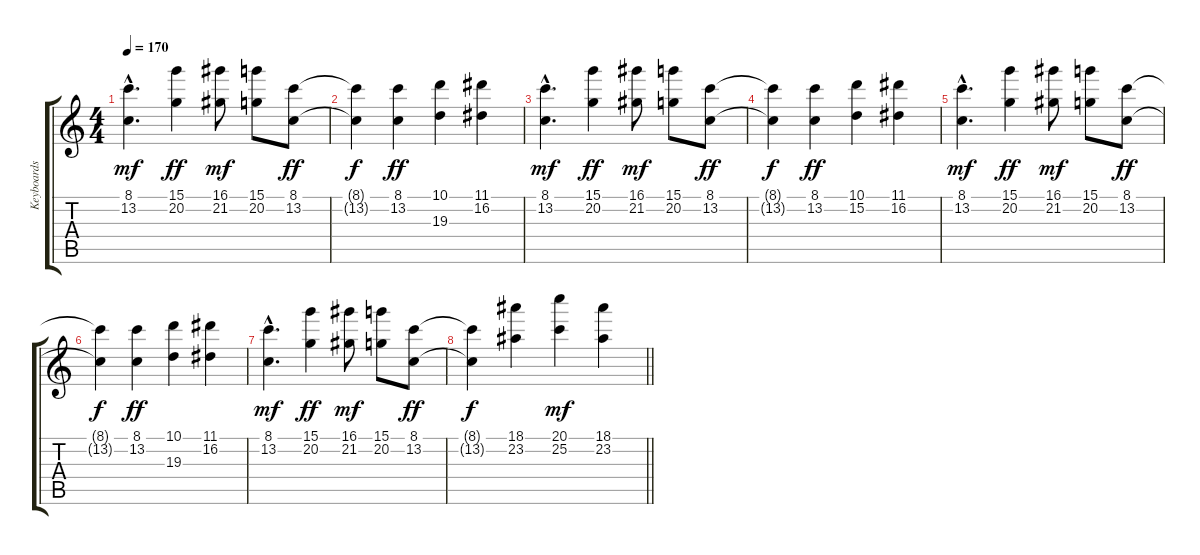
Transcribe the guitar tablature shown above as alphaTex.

\track ("Keyboards" "Keyboards") {instrument stringensemble1}
\staff {score tabs}
\tuning (E5 B3 G3 D3 A2 E2) {hide}
\ts (4 4)
\tempo 170
\clef g2
\ks c
(8.1{hac} 13.2{hac}).4{d dy mf} (15.1 20.2).4{dy ff} (16.1 21.2).8{dy mf} (15.1 20.2).8 (8.1 13.2).8{dy ff} |
(8.1{t} 13.2{t}).4{dy f} (8.1 13.2).4{dy ff} (10.1 19.3).4 (11.1 16.2).4 |
(8.1{hac} 13.2{hac}).4{d dy mf} (15.1 20.2).4{dy ff} (16.1 21.2).8{dy mf} (15.1 20.2).8 (8.1 13.2).8{dy ff} |
(8.1{t} 13.2{t}).4{dy f} (8.1 13.2).4{dy ff} (10.1 15.2).4 (11.1 16.2).4 |
(8.1{hac} 13.2{hac}).4{d dy mf} (15.1 20.2).4{dy ff} (16.1 21.2).8{dy mf} (15.1 20.2).8 (8.1 13.2).8{dy ff} |
(8.1{t} 13.2{t}).4{dy f} (8.1 13.2).4{dy ff} (10.1 19.3).4 (11.1 16.2).4 |
(8.1{hac} 13.2{hac}).4{d dy mf} (15.1 20.2).4{dy ff} (16.1 21.2).8{dy mf} (15.1 20.2).8 (8.1 13.2).8{dy ff} |
\barLineRight lightlight
(8.1{t} 13.2{t}).4{dy f} (18.1 23.2).4 (20.1 25.2).4{dy mf} (18.1 23.2).4
